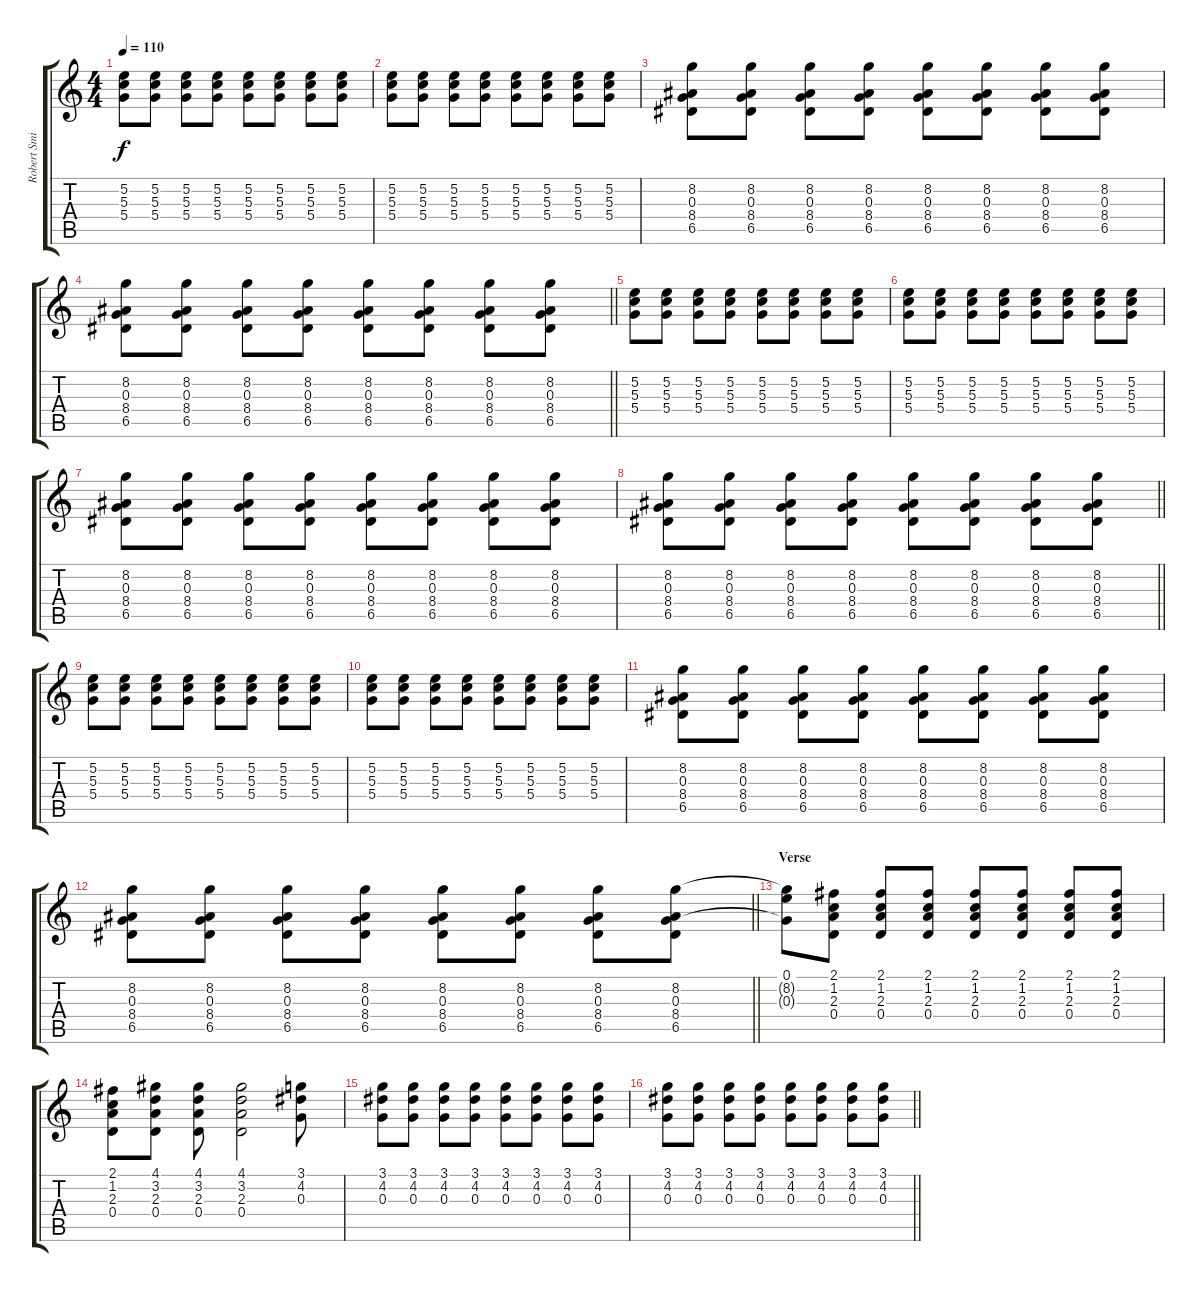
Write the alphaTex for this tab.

\track ("Robert Smith 1" "Robert Smi") {instrument electricguitarclean}
\staff {score tabs}
\tuning (E4 B3 G3 D3 A2 E2) {hide}
\ts (4 4)
\tempo 110
\clef g2
\ks c
(5.2 5.3 5.4).8{dy f} (5.2 5.3 5.4).8 (5.2 5.3 5.4).8 (5.2 5.3 5.4).8 (5.2 5.3 5.4).8 (5.2 5.3 5.4).8 (5.2 5.3 5.4).8 (5.2 5.3 5.4).8 |
(5.2 5.3 5.4).8 (5.2 5.3 5.4).8 (5.2 5.3 5.4).8 (5.2 5.3 5.4).8 (5.2 5.3 5.4).8 (5.2 5.3 5.4).8 (5.2 5.3 5.4).8 (5.2 5.3 5.4).8 |
(8.2 0.3 8.4 6.5).8 (8.2 0.3 8.4 6.5).8 (8.2 0.3 8.4 6.5).8 (8.2 0.3 8.4 6.5).8 (8.2 0.3 8.4 6.5).8 (8.2 0.3 8.4 6.5).8 (8.2 0.3 8.4 6.5).8 (8.2 0.3 8.4 6.5).8 |
\barLineRight lightlight
(8.2 0.3 8.4 6.5).8 (8.2 0.3 8.4 6.5).8 (8.2 0.3 8.4 6.5).8 (8.2 0.3 8.4 6.5).8 (8.2 0.3 8.4 6.5).8 (8.2 0.3 8.4 6.5).8 (8.2 0.3 8.4 6.5).8 (8.2 0.3 8.4 6.5).8 |
(5.2 5.3 5.4).8 (5.2 5.3 5.4).8 (5.2 5.3 5.4).8 (5.2 5.3 5.4).8 (5.2 5.3 5.4).8 (5.2 5.3 5.4).8 (5.2 5.3 5.4).8 (5.2 5.3 5.4).8 |
(5.2 5.3 5.4).8 (5.2 5.3 5.4).8 (5.2 5.3 5.4).8 (5.2 5.3 5.4).8 (5.2 5.3 5.4).8 (5.2 5.3 5.4).8 (5.2 5.3 5.4).8 (5.2 5.3 5.4).8 |
(8.2 0.3 8.4 6.5).8 (8.2 0.3 8.4 6.5).8 (8.2 0.3 8.4 6.5).8 (8.2 0.3 8.4 6.5).8 (8.2 0.3 8.4 6.5).8 (8.2 0.3 8.4 6.5).8 (8.2 0.3 8.4 6.5).8 (8.2 0.3 8.4 6.5).8 |
\barLineRight lightlight
(8.2 0.3 8.4 6.5).8 (8.2 0.3 8.4 6.5).8 (8.2 0.3 8.4 6.5).8 (8.2 0.3 8.4 6.5).8 (8.2 0.3 8.4 6.5).8 (8.2 0.3 8.4 6.5).8 (8.2 0.3 8.4 6.5).8 (8.2 0.3 8.4 6.5).8 |
(5.2 5.3 5.4).8 (5.2 5.3 5.4).8 (5.2 5.3 5.4).8 (5.2 5.3 5.4).8 (5.2 5.3 5.4).8 (5.2 5.3 5.4).8 (5.2 5.3 5.4).8 (5.2 5.3 5.4).8 |
(5.2 5.3 5.4).8 (5.2 5.3 5.4).8 (5.2 5.3 5.4).8 (5.2 5.3 5.4).8 (5.2 5.3 5.4).8 (5.2 5.3 5.4).8 (5.2 5.3 5.4).8 (5.2 5.3 5.4).8 |
(8.2 0.3 8.4 6.5).8 (8.2 0.3 8.4 6.5).8 (8.2 0.3 8.4 6.5).8 (8.2 0.3 8.4 6.5).8 (8.2 0.3 8.4 6.5).8 (8.2 0.3 8.4 6.5).8 (8.2 0.3 8.4 6.5).8 (8.2 0.3 8.4 6.5).8 |
\barLineRight lightlight
(8.2 0.3 8.4 6.5).8 (8.2 0.3 8.4 6.5).8 (8.2 0.3 8.4 6.5).8 (8.2 0.3 8.4 6.5).8 (8.2 0.3 8.4 6.5).8 (8.2 0.3 8.4 6.5).8 (8.2 0.3 8.4 6.5).8 (8.2 0.3 8.4 6.5).8 |
\section ("" "Verse")
(0.1 8.2{t} 0.3{t}).8 (2.1 1.2 2.3 0.4).8 (2.1 1.2 2.3 0.4).8 (2.1 1.2 2.3 0.4).8 (2.1 1.2 2.3 0.4).8 (2.1 1.2 2.3 0.4).8 (2.1 1.2 2.3 0.4).8 (2.1 1.2 2.3 0.4).8 |
(2.1 1.2 2.3 0.4).8 (4.1 3.2 2.3 0.4).8 (4.1 3.2 2.3 0.4).8 (4.1 3.2 2.3 0.4).2 (3.1 4.2 0.3).8 |
(3.1 4.2 0.3).8 (3.1 4.2 0.3).8 (3.1 4.2 0.3).8 (3.1 4.2 0.3).8 (3.1 4.2 0.3).8 (3.1 4.2 0.3).8 (3.1 4.2 0.3).8 (3.1 4.2 0.3).8 |
\barLineRight lightlight
(3.1 4.2 0.3).8 (3.1 4.2 0.3).8 (3.1 4.2 0.3).8 (3.1 4.2 0.3).8 (3.1 4.2 0.3).8 (3.1 4.2 0.3).8 (3.1 4.2 0.3).8 (3.1 4.2 0.3).8
